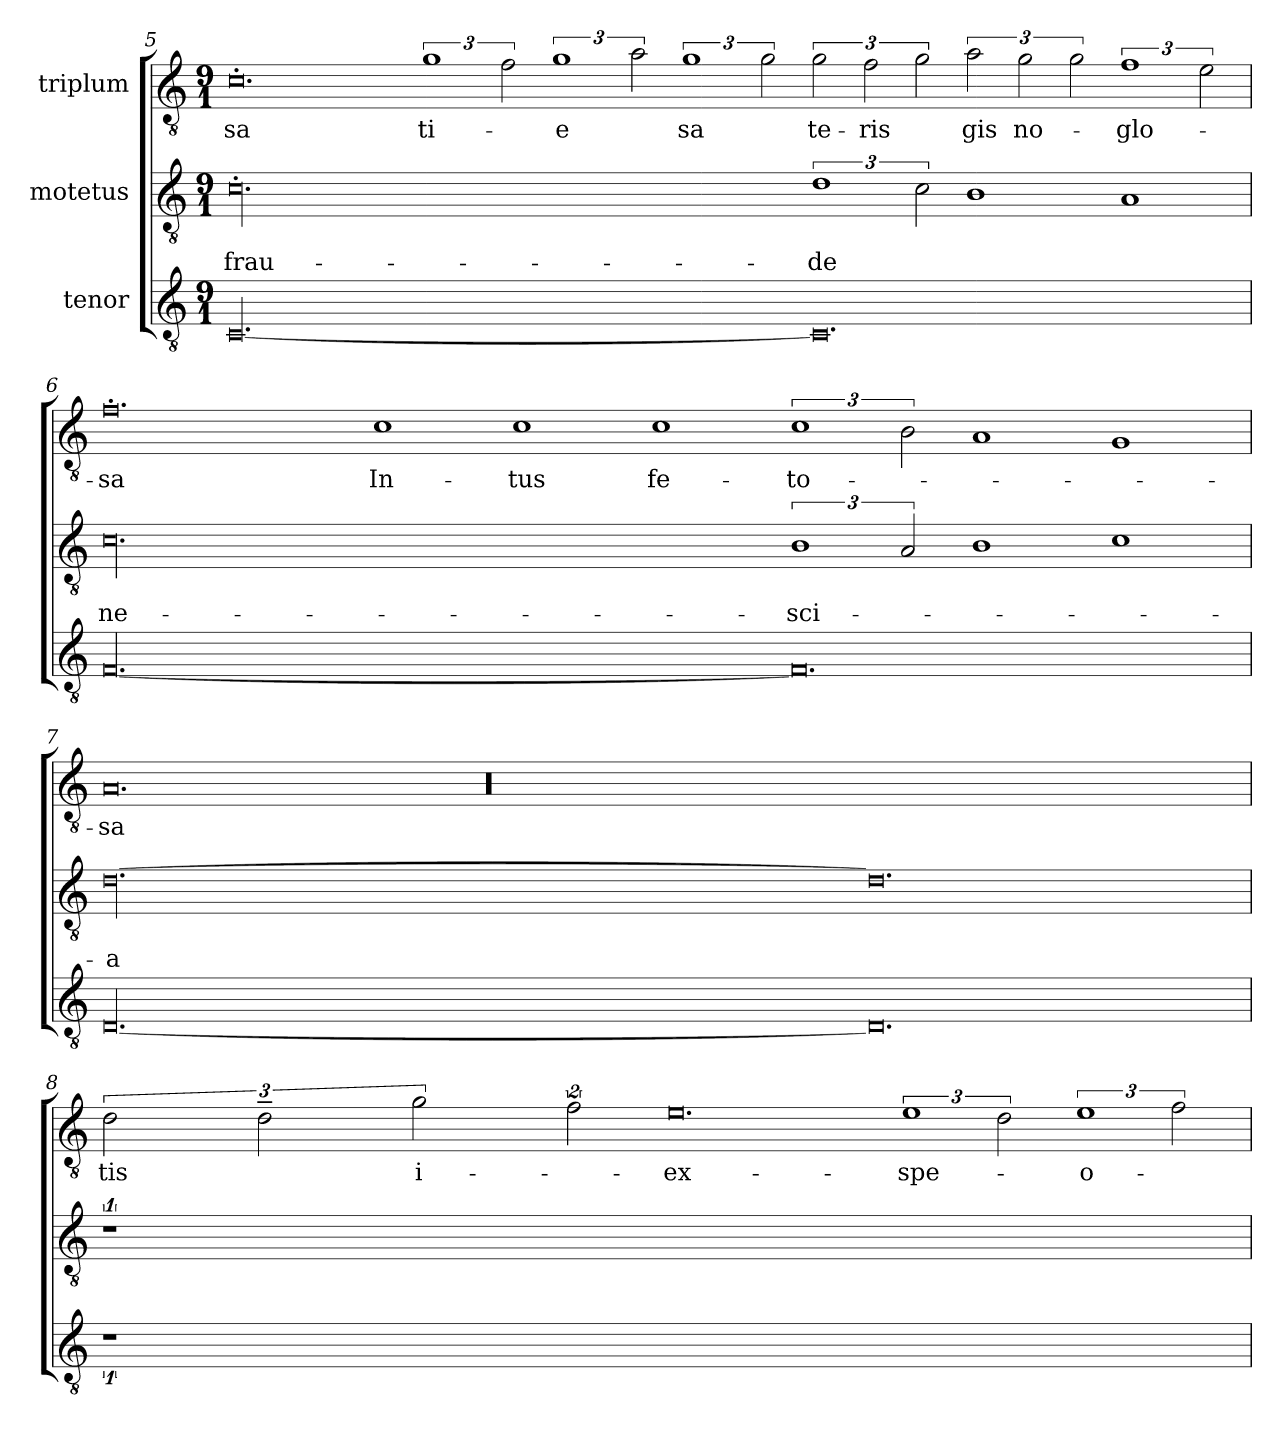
**kern	**kern	**text	**text	**kern	**text
*part3	*part2	*part2	*part2	*part1	*part1
*staff3	*staff2	*staff2	*staff2	*staff1	*staff1
*I"tenor	*I"motetus	*	*	*I"triplum	*
*clefGv2	*clefGv2	*	*	*clefGv2	*
*k[]	*k[]	*	*	*k[]	*
*C:	*C:	*	*	*C:	*
*M9/1	*M9/1	*	*	*M9/1	*
=5	=5	=5	=5	=5	=5
[00.C/	00.c'\	.	frau-	0.c'\	-sa
.	.	.	.	3%2g\	-ti-
.	.	.	.	3f\	.
.	.	.	.	3%2g\	-e
.	.	.	.	3a\	.
.	.	.	.	3%2g\	-sa
.	.	.	.	3g\	.
0.C/]	3%2d\	.	-de	3g\	-te-
.	.	.	.	3f\	-ris
.	3c\	.	.	3g\	.
.	1B\	.	.	3a\	-gis
.	.	.	.	3g\	no-
.	.	.	.	3g\	.
.	1A/	.	.	3%2f\	glo-
.	.	.	.	3e\	.
=6	=6	=6	=6	=6	=6
[00.F/	00.c\	.	ne-	0.f'\	-sa
.	.	.	.	1c\	In-
.	.	.	.	1c\	-tus
.	.	.	.	1c\	fe-
0.F/]	3%2B\	.	-sci-	3%2c\	-to-
.	3A/	.	.	3B\	.
.	1B\	.	.	1A/	.
.	1c\	.	.	1G/	.
=7	=7	=7	=7	=7	=7
[00.D/	[00.d\	.	-a	0.A/	-sa
.	.	.	.	00.r	.
0.D/]	0.d\]	.	.	.	.
=8	=8	=8	=8	=8	=8
1%9r	1%9r	.	.	2%3d\	-tis
.	.	.	.	2%3d~\	.
.	.	.	.	2%3g\	-i-
.	.	.	.	4%3f\	.
.	.	.	.	0.e\	ex-
.	.	.	.	3%2e\	spe-
.	.	.	.	3d\	.
1ryy	1ryy	.	.	.	.
.	.	.	.	3%2e\	-o-
.	.	.	.	3f\	.
4ryy	4ryy	.	.	.	.
=	=	=	=	=	=
*-	*-	*-	*-	*-	*-
